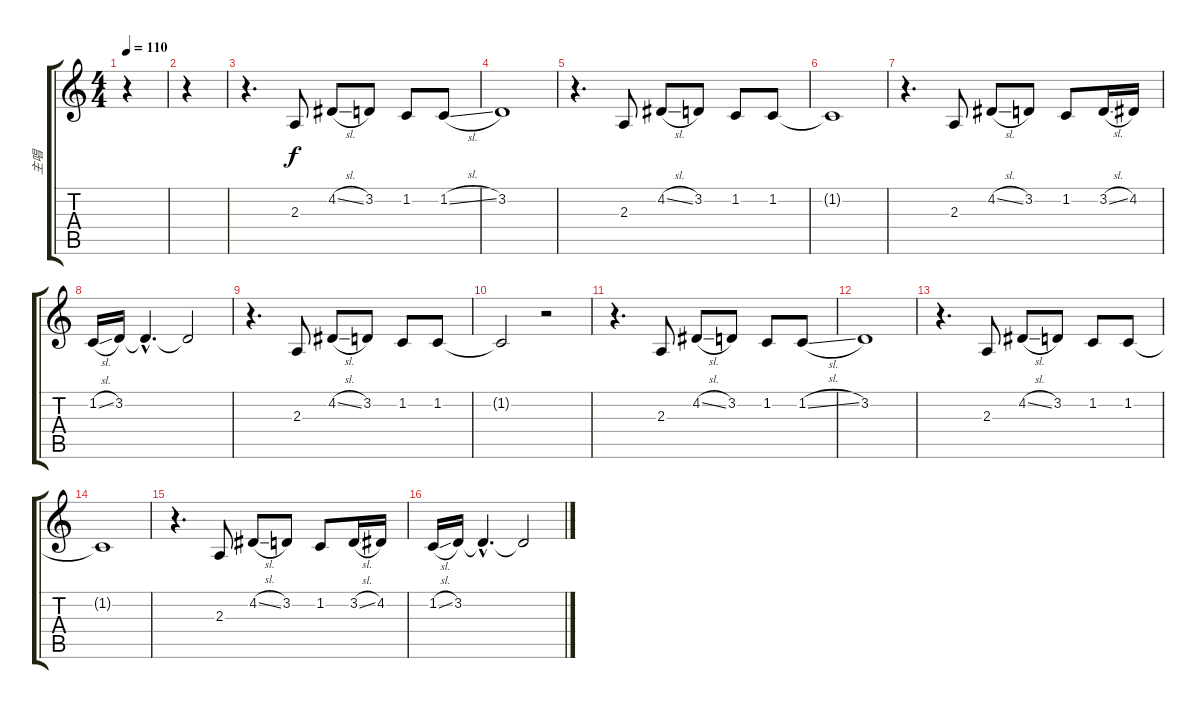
\track ("主唱" "主唱") {instrument lead6voice}
\staff {score tabs}
\tuning (E4 B3 G3 D3 A2 E2) {hide}
\ts (4 4)
\tempo 110
\clef g2
\ks c
r.4{dy f instrument lead6voice} |
r.4 |
r.4{d} 2.3.8 4.2{sl}.8 3.2.8 1.2.8 1.2{sl}.8 |
3.2.1 |
r.4{d} 2.3.8 4.2{sl}.8 3.2.8 1.2.8 1.2.8 |
1.2{t}.1 |
r.4{d} 2.3.8 4.2{sl}.8 3.2.8 1.2.8 3.2{sl}.16 4.2.16 |
1.2{sl}.16 3.2.16 3.2{hac t}.4{d} 3.2{t}.2 |
r.4{d} 2.3.8 4.2{sl}.8 3.2.8 1.2.8 1.2.8 |
1.2{t}.2 r.2 |
r.4{d} 2.3.8 4.2{sl}.8 3.2.8 1.2.8 1.2{sl}.8 |
3.2.1 |
r.4{d} 2.3.8 4.2{sl}.8 3.2.8 1.2.8 1.2.8 |
1.2{t}.1 |
r.4{d} 2.3.8 4.2{sl}.8 3.2.8 1.2.8 3.2{sl}.16 4.2.16 |
1.2{sl}.16 3.2.16 3.2{hac t}.4{d} 3.2{t}.2
